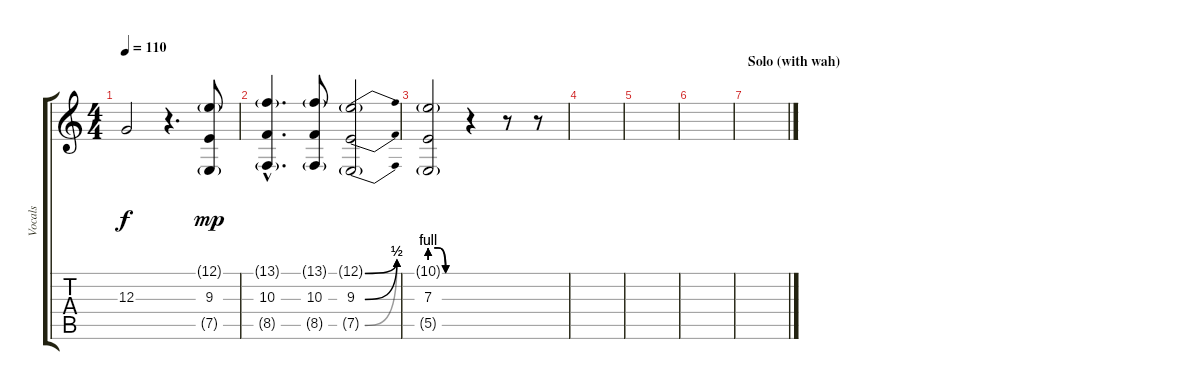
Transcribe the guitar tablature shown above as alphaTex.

\track ("Vocals" "Vocals") {instrument lead2sawtooth}
\staff {score tabs}
\tuning (E4 B3 G3 D3 A2 E2) {hide}
\ts (4 4)
\tempo 110
\clef g2
\ks c
12.3.2{dy f} r.4{d} (12.1{g} 9.3 7.5{g}).8{dy mp} |
(13.1{g hac} 10.3{hac} 8.5{g hac}).4{d} (13.1{g} 10.3 8.5{g}).8 (12.1{be (bend 0 0 60 2) g} 9.3{be (bend 0 0 60 2)} 7.5{be (bend 0 0 60 2) g}).2 |
(10.1{be (custom 0 4 15 4 29 0 40 0 60 0) g} 7.3{be (custom 0 4 15 4 30 0 40 0 60 0)} 5.5{be (custom 0 4 15 4 30 0 40 0 60 0) g}).2 r.4 r.8 r.8 |
|
|
|
\section ("" "Solo (with wah)")
